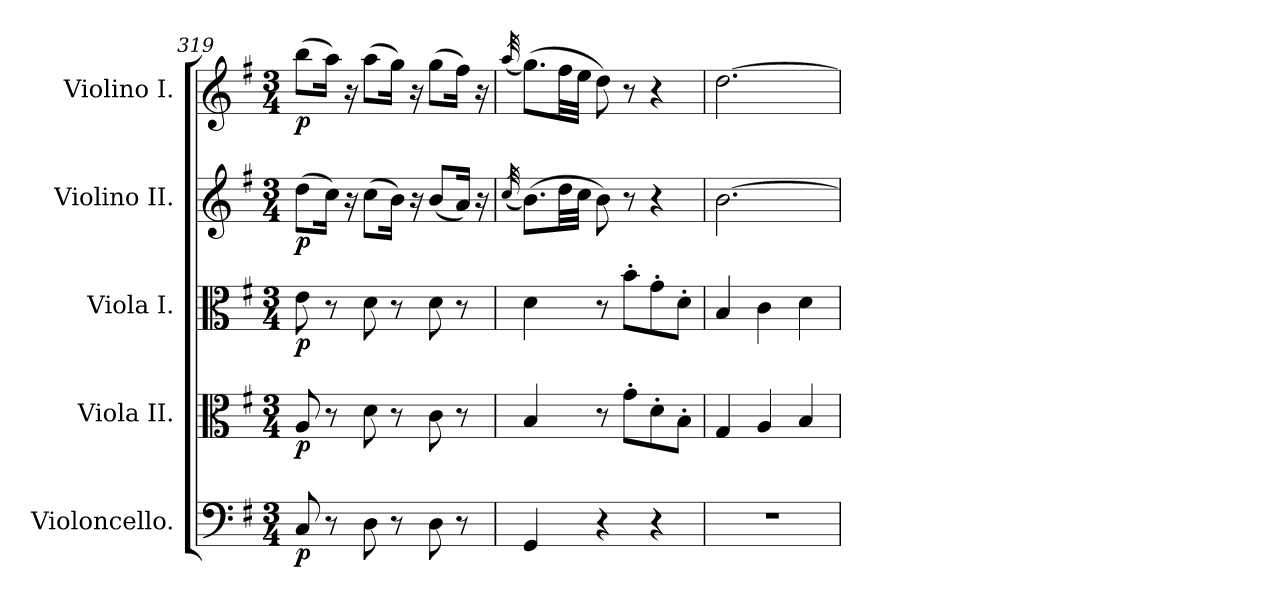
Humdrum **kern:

**kern	**dynam	**kern	**dynam	**kern	**dynam	**kern	**dynam	**kern	**dynam
*part5	*part5	*part4	*part4	*part3	*part3	*part2	*part2	*part1	*part1
*staff5	*staff5	*staff4	*staff4	*staff3	*staff3	*staff2	*staff2	*staff1	*staff1
*I"Violoncello.	*	*I"Viola II.	*	*I"Viola I.	*	*I"Violino II.	*	*I"Violino I.	*
*I'Vc	*	*I'Vla	*	*I'Vla	*	*I'Vln	*	*I'Vln	*
!!LO:LB:g=z
*clefF4	*	*clefC3	*	*clefC3	*	*clefG2	*	*clefG2	*
*k[f#]	*	*k[f#]	*	*k[f#]	*	*k[f#]	*	*k[f#]	*
*M3/4	*	*M3/4	*	*M3/4	*	*M3/4	*	*M3/4	*
=319	=319	=319	=319	=319	=319	=319	=319	=319	=319
!	!LO:DY:b	!	!LO:DY:b	!	!LO:DY:b	!	!LO:DY:b	!	!LO:DY:b
8C/	p	8A/	p	8e\	p	(>8dd\L	p	(>8bb\L	p
8r	.	8r	.	8r	.	16cc\Jk)	.	16aa\Jk)	.
.	.	.	.	.	.	16r	.	16r	.
8D\	.	8d\	.	8d\	.	(>8cc\L	.	(>8aa\L	.
8r	.	8r	.	8r	.	16b\Jk)	.	16gg\Jk)	.
.	.	.	.	.	.	16r	.	16r	.
8D\	.	8c\	.	8d\	.	(<8b/L	.	(>8gg\L	.
8r	.	8r	.	8r	.	16a/Jk)	.	16ff#\Jk)	.
.	.	.	.	.	.	16r	.	16r	.
=320	=320	=320	=320	=320	=320	=320	=320	=320	=320
.	.	.	.	.	.	(<32qcc/	.	(<32qaa/	.
4GG/	.	4B/	.	4d\	.	(>8.b\L)	.	(>8.gg\L)	.
.	.	.	.	.	.	32dd\LL	.	32ff#\LL	.
.	.	.	.	.	.	32cc\JJJ	.	32ee\JJJ	.
4r	.	8r	.	8r	.	8b\)	.	8dd\)	.
.	.	8g'\L	.	8b'\L	.	8r	.	8r	.
4r	.	8d'\	.	8g'\	.	4r	.	4r	.
.	.	8B'\J	.	8d'\J	.	.	.	.	.
=321	=321	=321	=321	=321	=321	=321	=321	=321	=321
2.r	.	4G/	.	4B/	.	[2.b\	.	[2.dd\	.
.	.	4A/	.	4c\	.	.	.	.	.
.	.	4B/	.	4d\	.	.	.	.	.
=	=	=	=	=	=	=	=	=	=
*-	*-	*-	*-	*-	*-	*-	*-	*-	*-
